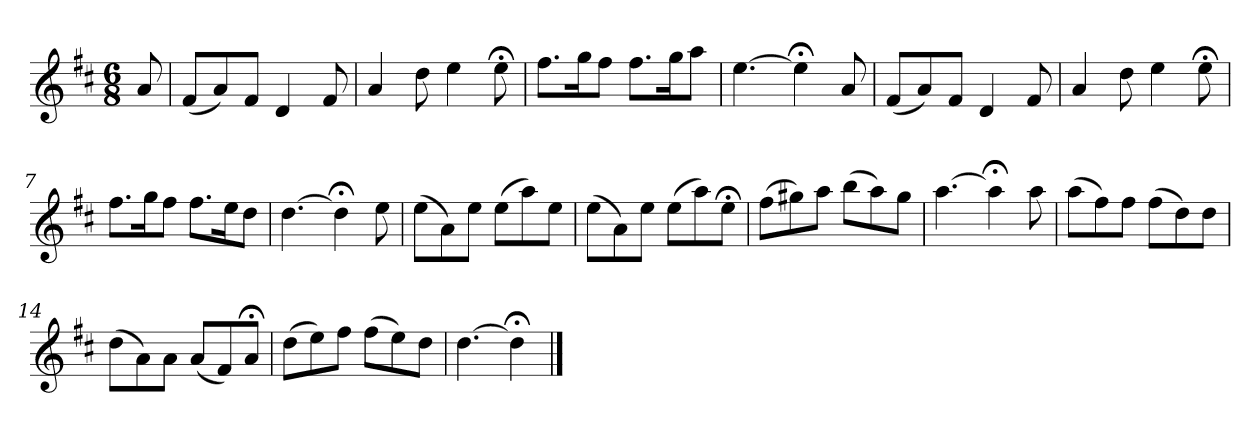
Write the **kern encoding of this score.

**kern
*part1
*staff1
*k[f#c#]
*D:
*M6/8
*MM120
=
8a
=1
(8f#L
8a)
8f#J
4d
8f#
=2
4a
8dd
4ee
8ee;<
=3
8.ff#L
16ggK
8ff#J
8.ff#L
16ggK
8aaJ
=4
[4.ee
4ee;<]
8a
=5
(8f#L
8a)
8f#J
4d
8f#
=6
4a
8dd
4ee
8ee;<
=7
8.ff#L
16ggK
8ff#J
8.ff#L
16eeK
8ddJ
=8
[4.dd
4dd;<]
8ee
=9
(8eeL
8a)
8eeJ
(8eeL
8aa)
8eeJ
=10
(8eeL
8a)
8eeJ
(8eeL
8aa)
8ee;<J
=11
(8ff#L
8gg#X)
8aaJ
(8bbL
8aa)
8gg#J
=12
[4.aa
4aa;<]
8aa
=13
(8aaL
8ff#)
8ff#J
(8ff#L
8dd)
8ddJ
=14
(8ddL
8a)
8aJ
(8aL
8f#)
8a;<J
=15
(8ddL
8ee)
8ff#J
(8ff#L
8ee)
8ddJ
=16
[4.dd
4dd;<]
==
*-
